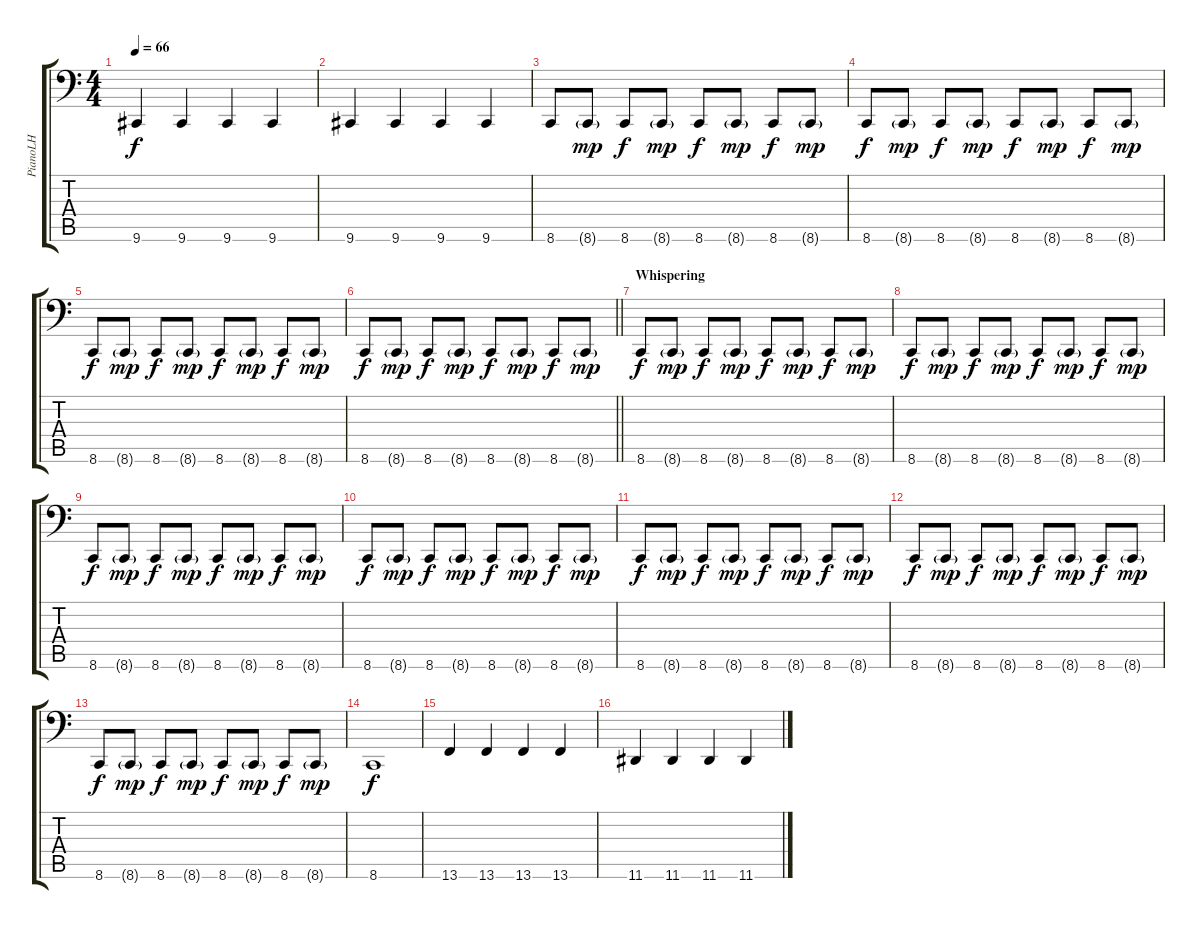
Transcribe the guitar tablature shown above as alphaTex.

\track ("PianoLH" "PianoLH") {instrument acousticgrandpiano}
\staff {score tabs}
\tuning (E3 B2 G2 D2 A1 E1) {hide}
\ts (4 4)
\tempo 66
\clef f4
\ks c
9.6.4{dy f} 9.6.4 9.6.4 9.6.4 |
9.6.4 9.6.4 9.6.4 9.6.4 |
8.6.8 8.6{g}.8{dy mp} 8.6.8{dy f} 8.6{g}.8{dy mp} 8.6.8{dy f} 8.6{g}.8{dy mp} 8.6.8{dy f} 8.6{g}.8{dy mp} |
8.6.8{dy f} 8.6{g}.8{dy mp} 8.6.8{dy f} 8.6{g}.8{dy mp} 8.6.8{dy f} 8.6{g}.8{dy mp} 8.6.8{dy f} 8.6{g}.8{dy mp} |
8.6.8{dy f} 8.6{g}.8{dy mp} 8.6.8{dy f} 8.6{g}.8{dy mp} 8.6.8{dy f} 8.6{g}.8{dy mp} 8.6.8{dy f} 8.6{g}.8{dy mp} |
\barLineRight lightlight
8.6.8{dy f} 8.6{g}.8{dy mp} 8.6.8{dy f} 8.6{g}.8{dy mp} 8.6.8{dy f} 8.6{g}.8{dy mp} 8.6.8{dy f} 8.6{g}.8{dy mp} |
\section ("" "Whispering")
8.6.8{dy f} 8.6{g}.8{dy mp} 8.6.8{dy f} 8.6{g}.8{dy mp} 8.6.8{dy f} 8.6{g}.8{dy mp} 8.6.8{dy f} 8.6{g}.8{dy mp} |
8.6.8{dy f} 8.6{g}.8{dy mp} 8.6.8{dy f} 8.6{g}.8{dy mp} 8.6.8{dy f} 8.6{g}.8{dy mp} 8.6.8{dy f} 8.6{g}.8{dy mp} |
8.6.8{dy f} 8.6{g}.8{dy mp} 8.6.8{dy f} 8.6{g}.8{dy mp} 8.6.8{dy f} 8.6{g}.8{dy mp} 8.6.8{dy f} 8.6{g}.8{dy mp} |
8.6.8{dy f} 8.6{g}.8{dy mp} 8.6.8{dy f} 8.6{g}.8{dy mp} 8.6.8{dy f} 8.6{g}.8{dy mp} 8.6.8{dy f} 8.6{g}.8{dy mp} |
8.6.8{dy f} 8.6{g}.8{dy mp} 8.6.8{dy f} 8.6{g}.8{dy mp} 8.6.8{dy f} 8.6{g}.8{dy mp} 8.6.8{dy f} 8.6{g}.8{dy mp} |
8.6.8{dy f} 8.6{g}.8{dy mp} 8.6.8{dy f} 8.6{g}.8{dy mp} 8.6.8{dy f} 8.6{g}.8{dy mp} 8.6.8{dy f} 8.6{g}.8{dy mp} |
8.6.8{dy f} 8.6{g}.8{dy mp} 8.6.8{dy f} 8.6{g}.8{dy mp} 8.6.8{dy f} 8.6{g}.8{dy mp} 8.6.8{dy f} 8.6{g}.8{dy mp} |
8.6.1{dy f} |
13.6.4 13.6.4 13.6.4 13.6.4 |
11.6.4 11.6.4 11.6.4 11.6.4
